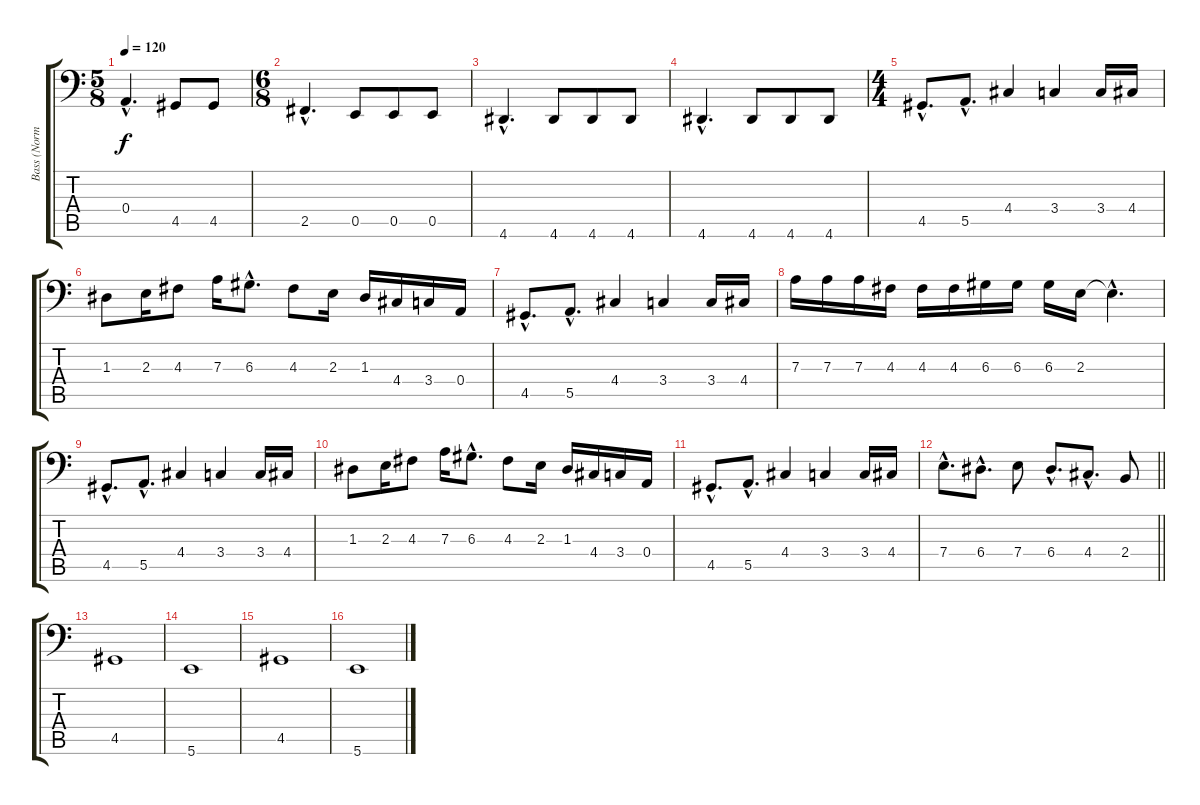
\track ("Bass (Norm.)" "Bass (Norm") {instrument electricbassfinger}
\staff {score tabs}
\tuning (C3 G2 D2 A1 E1 B0) {hide}
\ts (5 8)
\tempo 120
\clef f4
\ks c
0.4{hac}.4{d dy f} 4.5.8 4.5.8 |
\ts (6 8)
2.5{hac}.4{d} 0.5.8 0.5.8 0.5.8 |
4.6{hac}.4{d} 4.6.8 4.6.8 4.6.8 |
4.6{hac}.4{d} 4.6.8 4.6.8 4.6.8 |
\ts (4 4)
4.5{hac}.8{d} 5.5{hac}.8{d} 4.4.4 3.4.4 3.4.16 4.4.16 |
1.3.8 2.3.16 4.3.8 7.3.16 6.3{hac}.8{d} 4.3.8 2.3.16 1.3.16 4.4.16 3.4.16 0.4.16 |
4.5{hac}.8{d} 5.5{hac}.8{d} 4.4.4 3.4.4 3.4.16 4.4.16 |
7.3.16 7.3.16 7.3.16 4.3.16 4.3.16 4.3.16 6.3.16 6.3.16 6.3.16 2.3.16 2.3{hac t}.4{d} |
4.5{hac}.8{d} 5.5{hac}.8{d} 4.4.4 3.4.4 3.4.16 4.4.16 |
1.3.8 2.3.16 4.3.8 7.3.16 6.3{hac}.8{d} 4.3.8 2.3.16 1.3.16 4.4.16 3.4.16 0.4.16 |
4.5{hac}.8{d} 5.5{hac}.8{d} 4.4.4 3.4.4 3.4.16 4.4.16 |
\barLineRight lightlight
7.4{hac}.8{d} 6.4{hac}.8{d} 7.4.8 6.4{hac}.8{d} 4.4{hac}.8{d} 2.4.8 |
4.5.1 |
5.6.1 |
4.5.1 |
5.6.1
